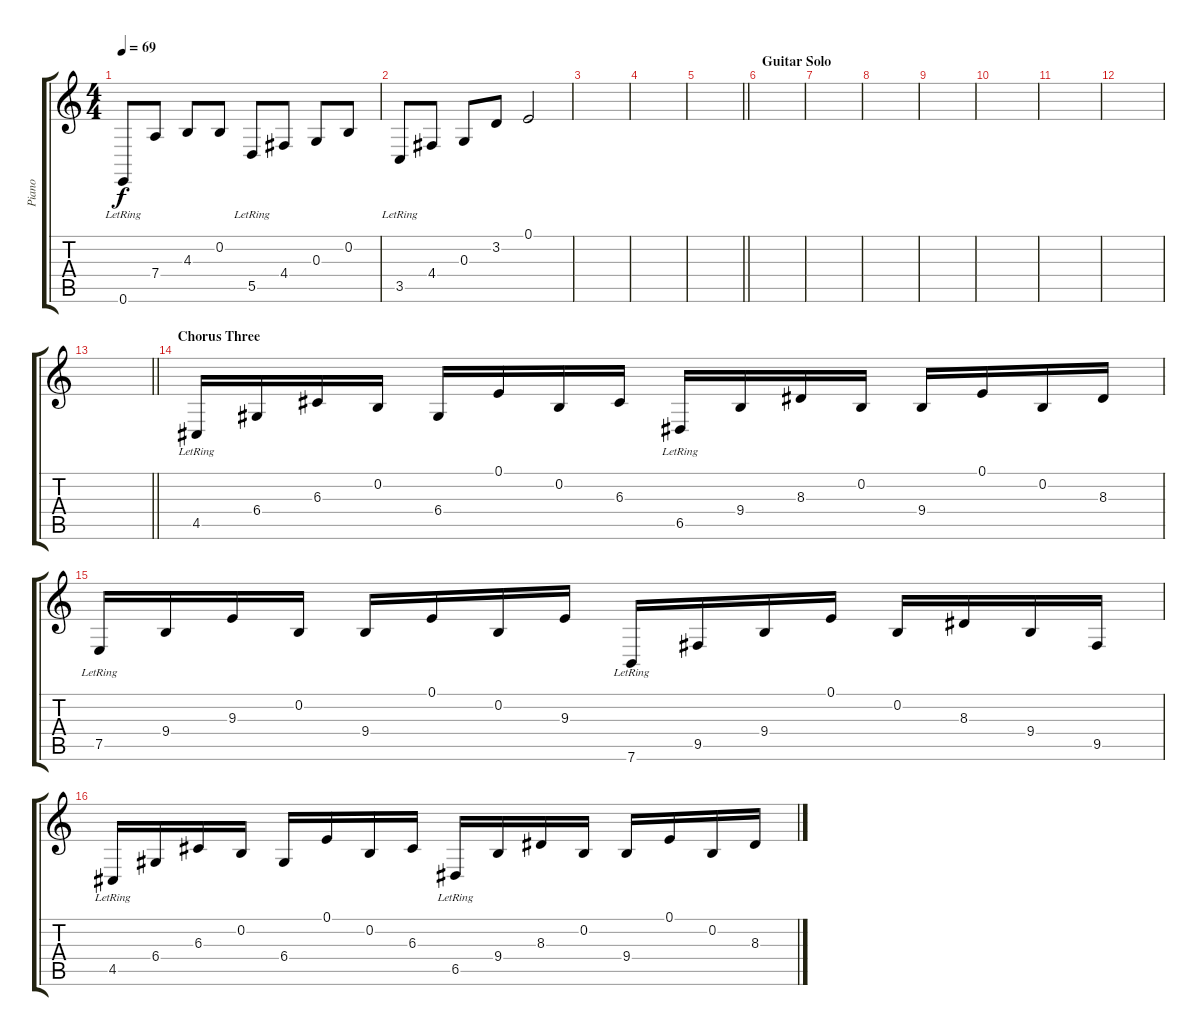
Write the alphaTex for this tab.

\track ("Piano" "Piano") {instrument acousticgrandpiano}
\staff {score tabs}
\tuning (E4 B3 G3 D3 A2 E2) {hide}
\ts (4 4)
\tempo 69
\clef g2
\ks c
0.6{lr}.8{dy f} 7.4.8 4.3.8 0.2.8 5.5{lr}.8 4.4.8 0.3.8 0.2.8 |
3.5{lr}.8 4.4.8 0.3.8 3.2.8 0.1.2 |
|
|
\barLineRight lightlight
|
\section ("" "Guitar Solo")
|
|
|
|
|
|
|
\barLineRight lightlight
|
\section ("" "Chorus Three")
4.5{lr}.16 6.4.16 6.3.16 0.2.16 6.4.16 0.1.16 0.2.16 6.3.16 6.5{lr}.16 9.4.16 8.3.16 0.2.16 9.4.16 0.1.16 0.2.16 8.3.16 |
7.5{lr}.16 9.4.16 9.3.16 0.2.16 9.4.16 0.1.16 0.2.16 9.3.16 7.6{lr}.16 9.5.16 9.4.16 0.1.16 0.2.16 8.3.16 9.4.16 9.5.16 |
4.5{lr}.16 6.4.16 6.3.16 0.2.16 6.4.16 0.1.16 0.2.16 6.3.16 6.5{lr}.16 9.4.16 8.3.16 0.2.16 9.4.16 0.1.16 0.2.16 8.3.16
